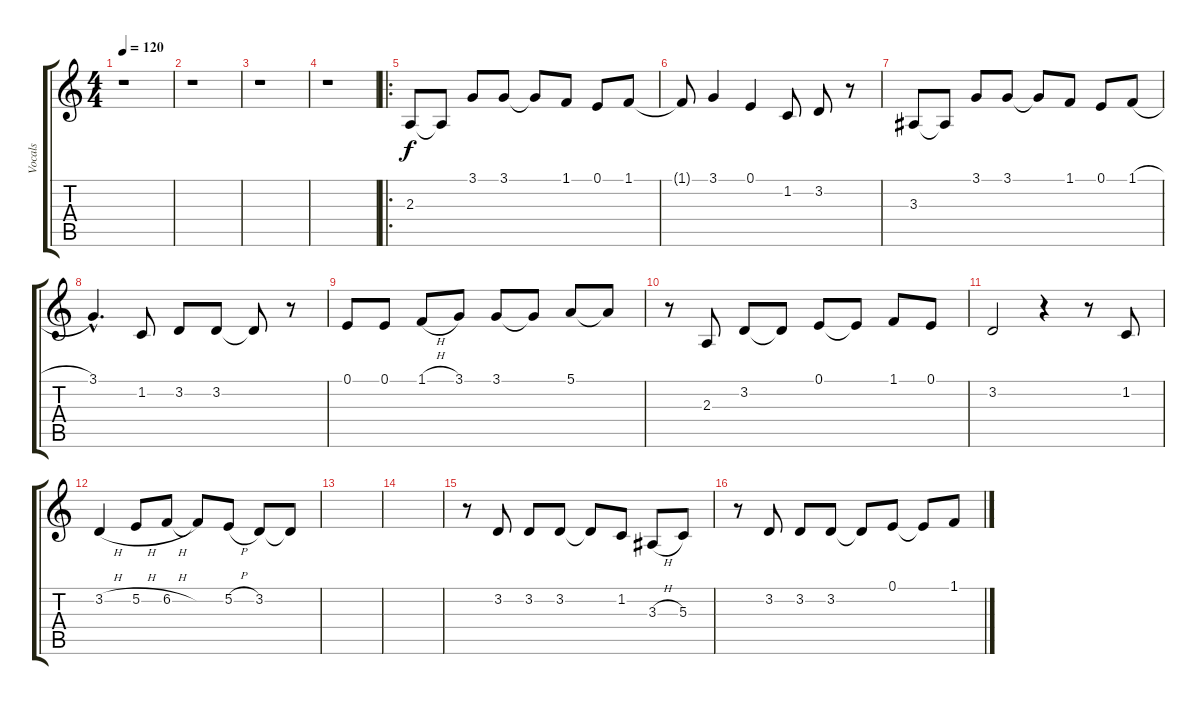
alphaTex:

\track ("Vocals" "Vocals") {instrument trumpet}
\staff {score tabs}
\tuning (E4 B3 G3 D3 A2 D2) {hide}
\ts (4 4)
\tempo 120
\clef g2
\ks c
r.1{dy f instrument trumpet} |
r.1 |
r.1 |
r.1 |
\ro
2.3.8 2.3{t}.8 3.1.8 3.1.8 3.1{t}.8 1.1.8 0.1.8 1.1.8 |
1.1{t}.8 3.1.4 0.1.4 1.2.8 3.2.8 r.8 |
3.3.8 3.3{t}.8 3.1.8 3.1.8 3.1{t}.8 1.1.8 0.1.8 1.1{h}.8 |
3.1{hac}.4{d} 1.2.8 3.2.8 3.2.8 3.2{t}.8 r.8 |
0.1.8 0.1.8 1.1{h}.8 3.1.8 3.1.8 3.1{t}.8 5.1.8 5.1{t}.8 |
r.8 2.3.8 3.2.8 3.2{t}.8 0.1.8 0.1{t}.8 1.1.8 0.1.8 |
3.2.2 r.4 r.8 1.2.8 |
3.2{h}.4 5.2{h}.8 6.2{h}.8 6.2{t}.8 5.2{h}.8 3.2.8 3.2{t}.8 |
|
|
r.8 3.2.8 3.2.8 3.2.8 3.2{t}.8 1.2.8 3.3{h}.8 5.3.8 |
r.8 3.2.8 3.2.8 3.2.8 3.2{t}.8 0.1.8 0.1{t}.8 1.1.8
